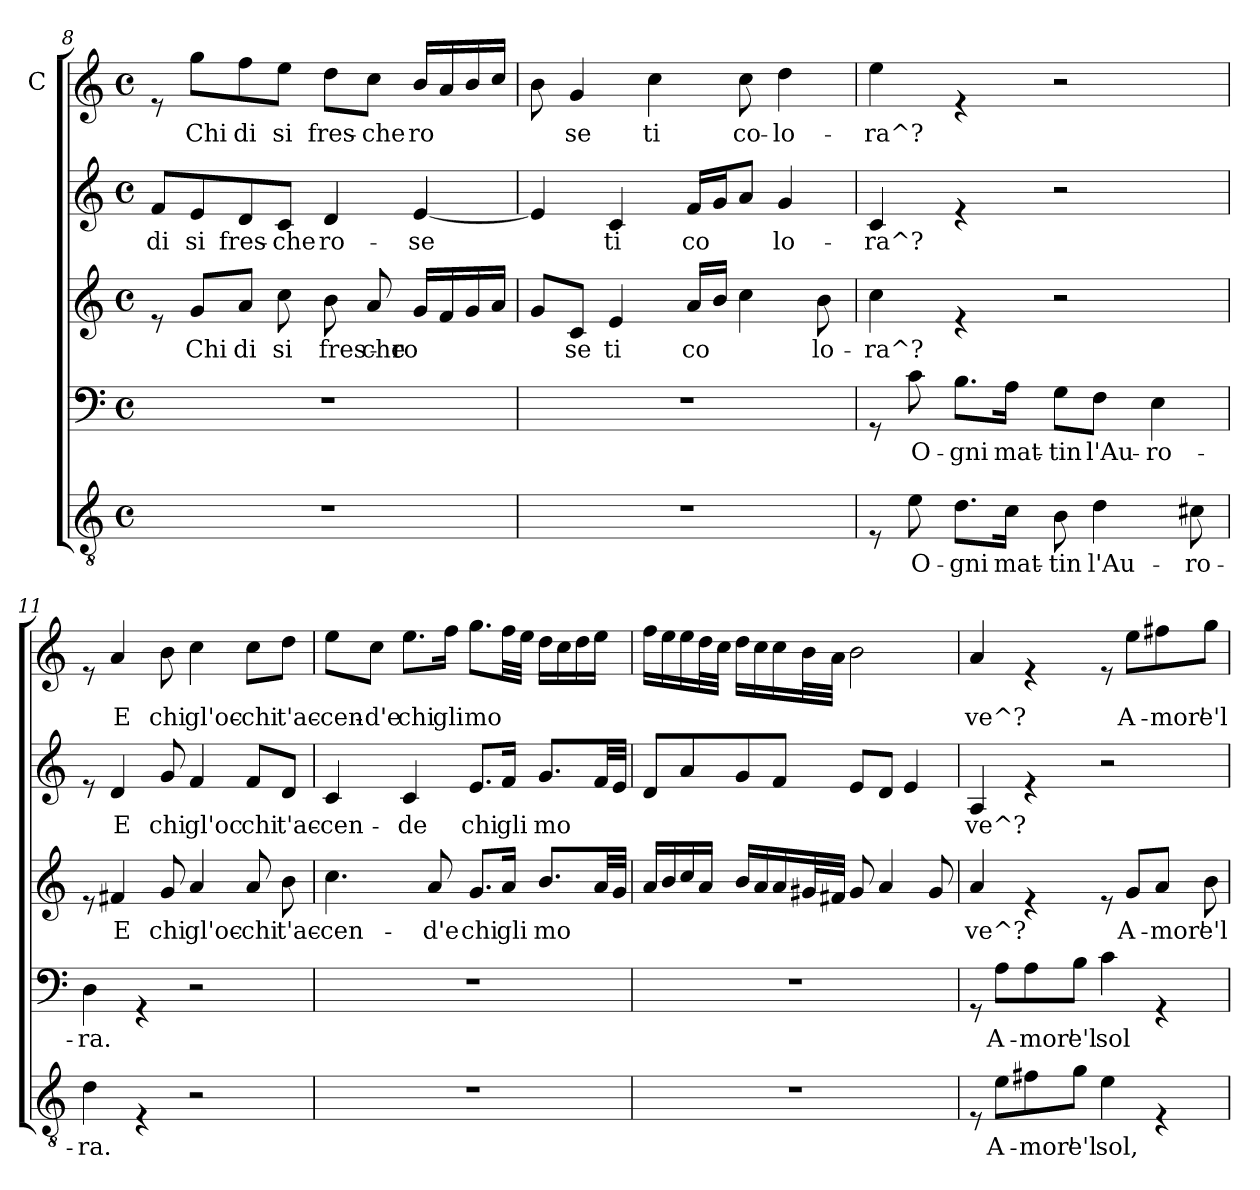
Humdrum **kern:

**kern	**text	**kern	**text	**kern	**text	**kern	**text	**kern	**text
*part5	*part5	*part4	*part4	*part3	*part3	*part2	*part2	*part1	*part1
*staff5	*staff5	*staff4	*staff4	*staff3	*staff3	*staff2	*staff2	*staff1	*staff1
*	*	*	*	*	*	*	*	*I"C	*
*clefGv2	*	*clefF4	*	*clefG2	*	*clefG2	*	*clefG2	*
*k[]	*	*k[]	*	*k[]	*	*k[]	*	*k[]	*
*C:	*	*C:	*	*C:	*	*C:	*	*C:	*
*M4/4	*	*M4/4	*	*M4/4	*	*M4/4	*	*M4/4	*
*met(c)	*	*met(c)	*	*met(c)	*	*met(c)	*	*met(c)	*
=8	=8	=8	=8	=8	=8	=8	=8	=8	=8
*	*	*	*	*^	*	*	*	*	*
!	!	!	!	!	!	!	!	!LO:LY:b	!	!
1r	.	1r	.	8re	4.ryy	.	8f/L	di	8re	.
!	!	!	!	!	!	!LO:LY:b	!	!LO:LY:b	!	!LO:LY:b
.	.	.	.	8g/L	.	Chi	8e/	si	8gg\L	Chi
!	!	!	!	!	!	!LO:LY:b	!	!LO:LY:b	!	!LO:LY:b
.	.	.	.	8a/J	.	di	8d/	fres-	8ff\	di
!	!	!	!	!	!	!LO:LY:b	!	!LO:LY:b	!	!LO:LY:b
.	.	.	.	4ryy	8cc\	si	8c/J	-che	8ee\J	si
!	!	!	!	!	!	!LO:LY:b	!	!LO:LY:b	!	!LO:LY:b
.	.	.	.	.	8b\	fres-	4d/	ro-	8dd\L	fres-
!	!	!	!	!	!	!LO:LY:b	!	!	!	!LO:LY:b
.	.	.	.	8a/	8ryy	che	.	.	8cc\J	-che
!	!	!	!	!	!	!LO:LY:b	!	!LO:LY:b	!	!LO:LY:b
.	.	.	.	4ryy	16g/LL	-ro	[<4e/	-se	16b/LL	ro
.	.	.	.	.	16f/	.	.	.	16a/	.
.	.	.	.	.	16g/	.	.	.	16b/	.
.	.	.	.	.	16a/JJ	.	.	.	16cc/JJ	.
*	*	*	*	*v	*v	*	*	*	*	*
=9	=9	=9	=9	=9	=9	=9	=9	=9	=9
1r	.	1r	.	8g/L	.	4e/]	.	8b\	.
!	!	!	!	!	!LO:LY:b	!	!	!	!LO:LY:b
.	.	.	.	8c/J	se	.	.	4g/	se
!	!	!	!	!	!LO:LY:b	!	!LO:LY:b	!	!
.	.	.	.	4e/	ti	4c/	ti	.	.
!	!	!	!	!	!	!	!	!	!LO:LY:b
.	.	.	.	.	.	.	.	4cc\	ti
!	!	!	!	!	!LO:LY:b	!	!LO:LY:b	!	!
.	.	.	.	16a/LL	co	16f/LL	co	.	.
.	.	.	.	16b/JJ	.	16g/J	.	.	.
!	!	!	!	!	!	!	!	!	!LO:LY:b
.	.	.	.	4cc\	.	8a/J	.	8cc\	co-
!	!	!	!	!	!	!	!LO:LY:b	!	!LO:LY:b
.	.	.	.	.	.	4g/	lo-	4dd\	-lo-
!	!	!	!	!	!LO:LY:b	!	!	!	!
.	.	.	.	8b\	lo-	.	.	.	.
!!LO:LB:g=z
=10	=10	=10	=10	=10	=10	=10	=10	=10	=10
!	!	!	!	!	!LO:LY:b	!	!LO:LY:b	!	!LO:LY:b
8rE	.	8rGG	.	4cc\	-ra^?	4c/	-ra^?	4ee\	-ra^?
!	!LO:LY:b	!	!LO:LY:b	!	!	!	!	!	!
8e\	O-	8c\	O-	.	.	.	.	.	.
!	!LO:LY:b	!	!LO:LY:b	!	!	!	!	!	!
8.d\L	-gni	8.B\L	-gni	4re	.	4re	.	4re	.
!	!LO:LY:b	!	!LO:LY:b	!	!	!	!	!	!
16c\Jk	mat-	16A\Jk	mat-	.	.	.	.	.	.
!	!LO:LY:b	!	!LO:LY:b	!	!	!	!	!	!
8B\	-tin	8G\L	-tin	2r	.	2r	.	2r	.
!	!LO:LY:b	!	!LO:LY:b	!	!	!	!	!	!
4d\	l'Au-	8F\J	l'Au-	.	.	.	.	.	.
!	!	!	!LO:LY:b	!	!	!	!	!	!
.	.	4E\	-ro-	.	.	.	.	.	.
!	!LO:LY:b	!	!	!	!	!	!	!	!
8c#X\	-ro-	.	.	.	.	.	.	.	.
=11	=11	=11	=11	=11	=11	=11	=11	=11	=11
!	!LO:LY:b	!	!LO:LY:b	!	!	!	!	!	!
4d\	-ra.	4D\	-ra.	8re	.	8re	.	8re	.
!	!	!	!	!	!LO:LY:b	!	!LO:LY:b	!	!LO:LY:b
.	.	.	.	4f#X/	E	4d/	E	4a/	E
4rE	.	4rGG	.	.	.	.	.	.	.
!	!	!	!	!	!LO:LY:b	!	!LO:LY:b	!	!LO:LY:b
.	.	.	.	8g/	chi	8g/	chi	8b\	chi
!	!	!	!	!	!LO:LY:b	!	!LO:LY:b	!	!LO:LY:b
2r	.	2r	.	4a/	gl'oc-	4f/	gl'oc	4cc\	gl'oc-
!	!	!	!	!	!LO:LY:b	!	!LO:LY:b	!	!LO:LY:b
.	.	.	.	8a/	-chi	8f/L	chi	8cc\L	-chi
!	!	!	!	!	!LO:LY:b	!	!LO:LY:b	!	!LO:LY:b
.	.	.	.	8b\	t'ac-	8d/J	t'ac-	8dd\J	t'ac-
=12	=12	=12	=12	=12	=12	=12	=12	=12	=12
!	!	!	!	!	!LO:LY:b	!	!LO:LY:b	!	!LO:LY:b
1r	.	1r	.	4.cc\	-cen-	4c/	-cen-	8ee\L	-cen-
!	!	!	!	!	!	!	!	!	!LO:LY:b
.	.	.	.	.	.	.	.	8cc\J	-d'e
!	!	!	!	!	!	!	!LO:LY:b	!	!LO:LY:b
.	.	.	.	.	.	4c/	-de	8.ee\L	chi
!	!	!	!	!	!LO:LY:b	!	!	!	!
.	.	.	.	8a/	-d'e	.	.	.	.
!	!	!	!	!	!	!	!	!	!LO:LY:b
.	.	.	.	.	.	.	.	16ff\Jk	gli
!	!	!	!	!	!LO:LY:b	!	!LO:LY:b	!	!LO:LY:b
.	.	.	.	8.g/L	chi	8.e/L	chi	8.gg\L	mo
!	!	!	!	!	!LO:LY:b	!	!LO:LY:b	!	!
.	.	.	.	16a/Jk	gli	16f/Jk	gli	32ff\LL	.
.	.	.	.	.	.	.	.	32ee\JJJ	.
!	!	!	!	!	!LO:LY:b	!	!LO:LY:b	!	!
.	.	.	.	8.b/L	mo	8.g/L	mo	16dd\LL	.
.	.	.	.	.	.	.	.	16cc\	.
.	.	.	.	.	.	.	.	16dd\	.
.	.	.	.	32a/LL	.	32f/LL	.	16ee\JJ	.
.	.	.	.	32g/JJJ	.	32e/JJJ	.	.	.
!!LO:PB:g=z
=13	=13	=13	=13	=13	=13	=13	=13	=13	=13
1r	.	1r	.	16a/LL	.	8d/L	.	16ff\LL	.
.	.	.	.	16b/	.	.	.	16ee\	.
.	.	.	.	16cc/	.	8a/	.	16ee\	.
.	.	.	.	16a/JJ	.	.	.	32dd\L	.
.	.	.	.	.	.	.	.	32cc\JJJ	.
.	.	.	.	16b/LL	.	8g/	.	16dd\LL	.
.	.	.	.	16a/	.	.	.	16cc\	.
.	.	.	.	16a/	.	8f/J	.	16cc\	.
.	.	.	.	32g#X/L	.	.	.	32b\L	.
.	.	.	.	32f#X/JJJ	.	.	.	32a\JJJ	.
.	.	.	.	8g#/	.	8e/L	.	2b\	.
.	.	.	.	4a/	.	8d/J	.	.	.
.	.	.	.	.	.	4e/	.	.	.
.	.	.	.	8g#/	.	.	.	.	.
=14	=14	=14	=14	=14	=14	=14	=14	=14	=14
!	!	!	!	!	!LO:LY:b	!	!LO:LY:b	!	!LO:LY:b
8rE	.	8rGG	.	4a/	ve^?	4A/	ve^?	4a/	ve^?
!	!LO:LY:b	!	!LO:LY:b	!	!	!	!	!	!
8e\L	A-	8A\L	A-	.	.	.	.	.	.
!	!LO:LY:b	!	!LO:LY:b	!	!	!	!	!	!
8f#X\	-mor'	8A\	-mor'	4re	.	4re	.	4re	.
!	!LO:LY:b	!	!LO:LY:b	!	!	!	!	!	!
8g\J	e'l	8B\J	e'l	.	.	.	.	.	.
!	!LO:LY:b	!	!LO:LY:b	!	!	!	!	!	!
4e\	sol,	4c\	sol	8re	.	2r	.	8re	.
!	!	!	!	!	!LO:LY:b	!	!	!	!LO:LY:b
.	.	.	.	8g/L	A-	.	.	8ee\L	A-
!	!	!	!	!	!LO:LY:b	!	!	!	!LO:LY:b
4rE	.	4rGG	.	8a/J	-mor'	.	.	8ff#X\	-mor'
!	!	!	!	!	!LO:LY:b	!	!	!	!LO:LY:b
.	.	.	.	8b\	e'l	.	.	8gg\J	e'l
=	=	=	=	=	=	=	=	=	=
*-	*-	*-	*-	*-	*-	*-	*-	*-	*-
